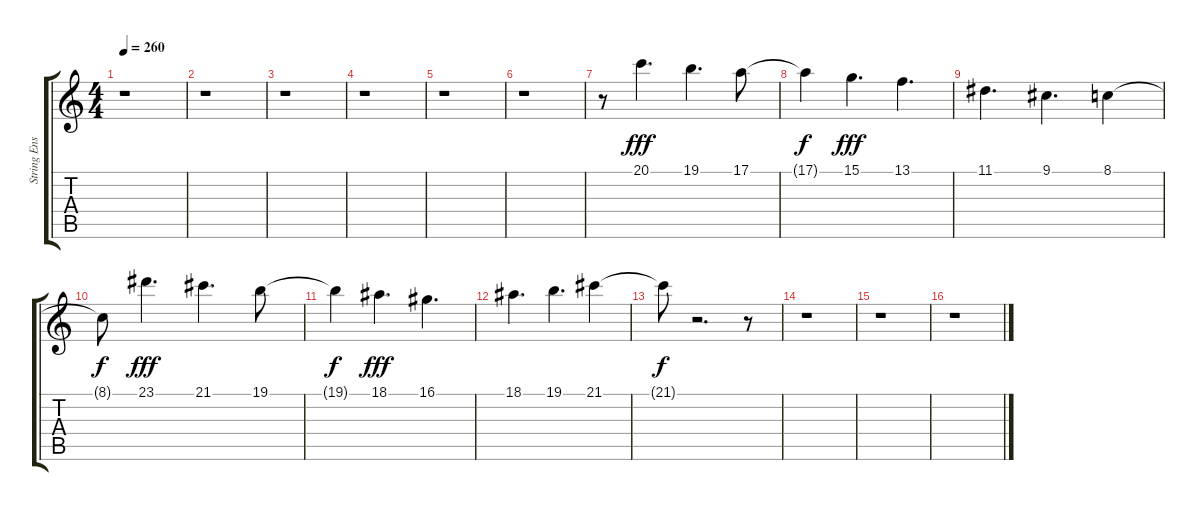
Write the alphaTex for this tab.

\track ("String Ensemble" "String Ens") {instrument stringensemble1}
\staff {score tabs}
\tuning (E4 B3 G3 D3 A2 E2) {hide}
\ts (4 4)
\tempo 260
\clef g2
\ks c
r.1{dy f} |
r.1 |
r.1 |
r.1 |
r.1 |
r.1 |
r.8 20.1.4{d dy fff volume 14} 19.1.4{d} 17.1.8 |
17.1{t}.4{dy f} 15.1.4{d dy fff} 13.1.4{d} |
11.1.4{d} 9.1.4{d} 8.1.4 |
8.1{t}.8{dy f} 23.1.4{d dy fff} 21.1.4{d} 19.1.8 |
19.1{t}.4{dy f} 18.1.4{d dy fff} 16.1.4{d} |
18.1.4{d} 19.1.4{d} 21.1.4 |
21.1{t}.8{dy f} r.2{d} r.8 |
r.1 |
r.1 |
r.1
